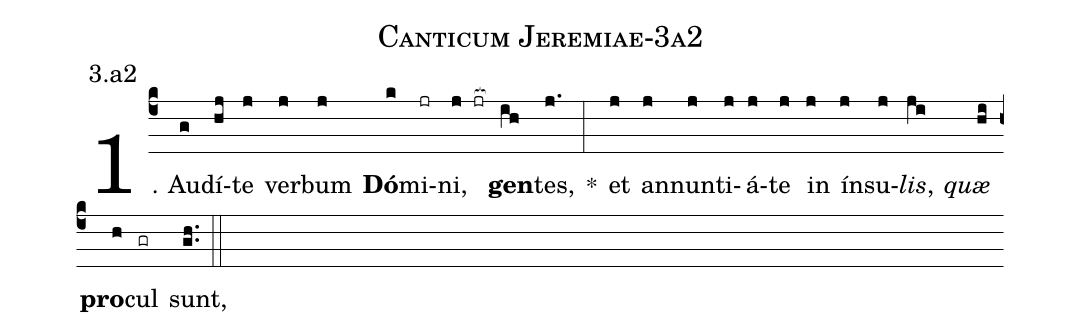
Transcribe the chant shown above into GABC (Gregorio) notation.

name: Canticum Jeremiae-3a2;
annotation: 3.a2;
%%
(c4)1. Au(g)dí(hj)te(j) ver(j)bum(j) <b>Dó</b>(k)mi(jr)ni,(j jr[ocb:1{]) <b>gen</b>(ih[ocb:0}])tes,(j.) *(:) et(j) an(j)nun(j)ti(j)á(j)te(j) in(j) ín(j)su(j)<i>lis</i>,(ji) <i>quæ</i>(hi) <b>pro</b>(h)cul(gr) sunt,(gh..) (::)
